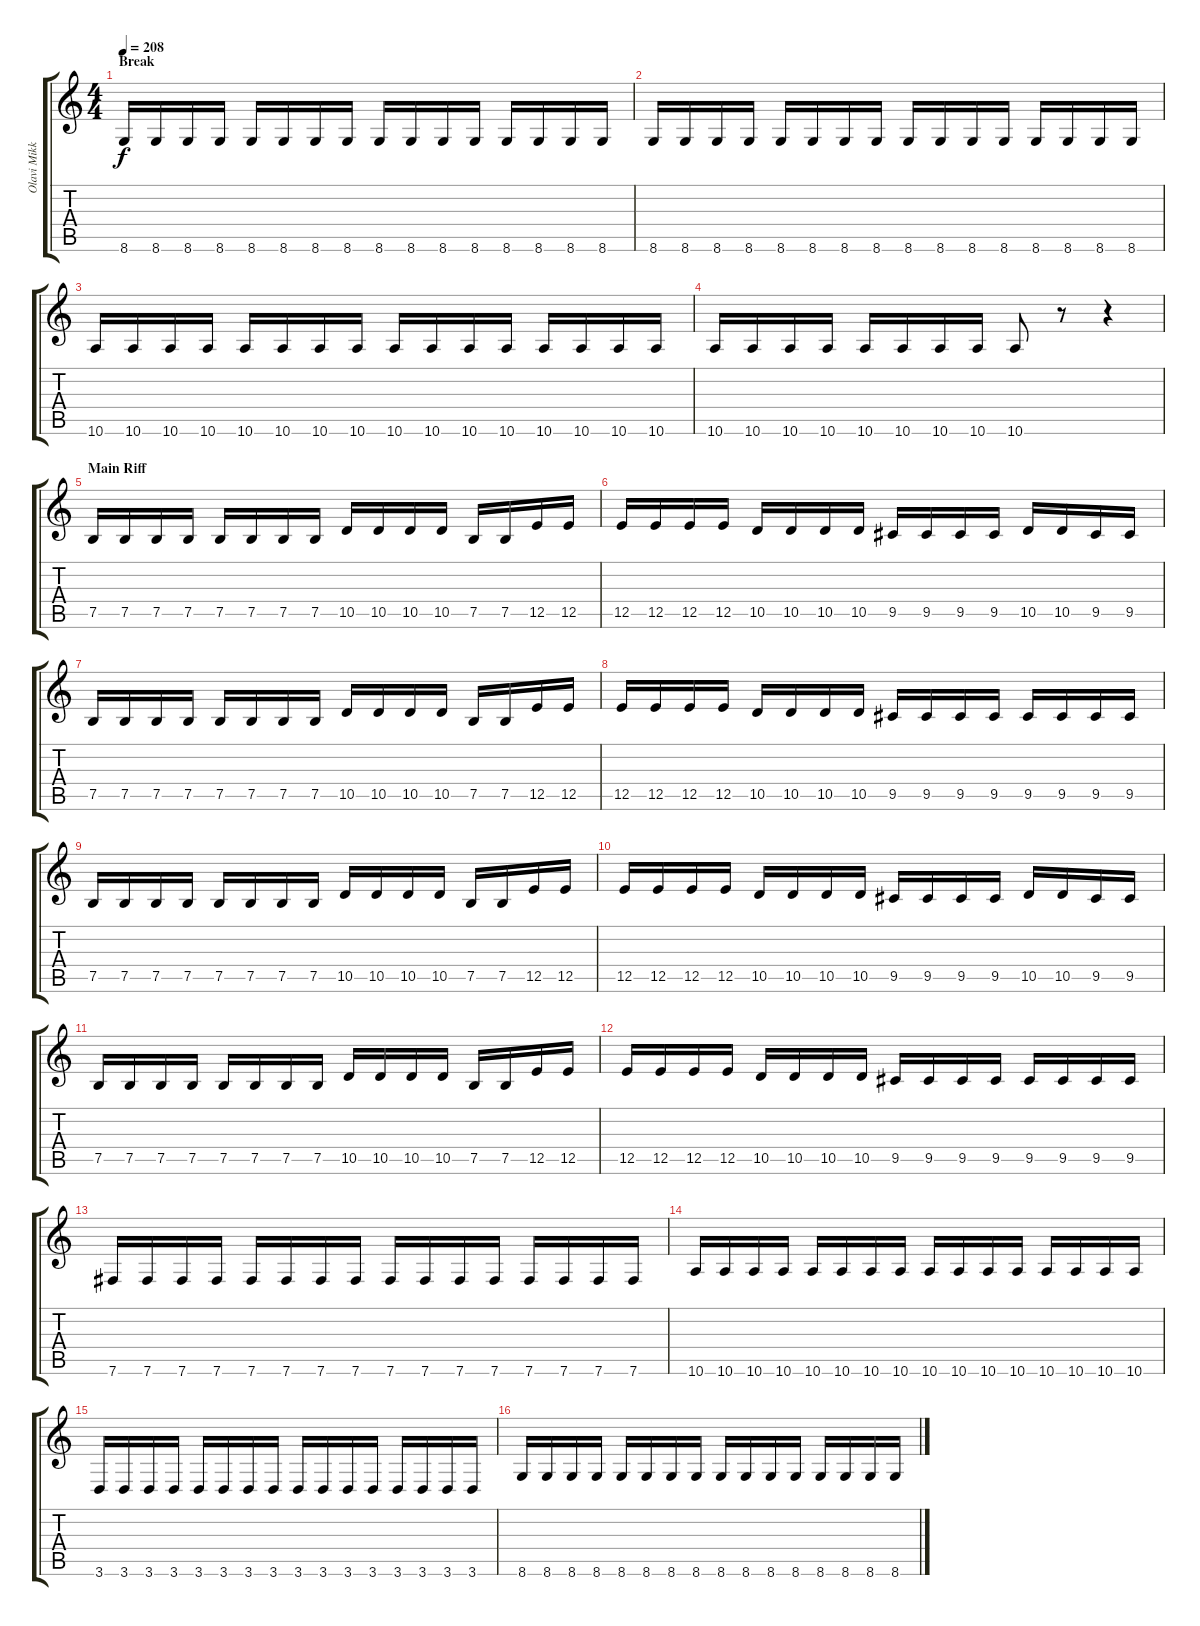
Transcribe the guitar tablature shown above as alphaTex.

\track ("Olavi Mikkonen" "Olavi Mikk") {instrument distortionguitar}
\staff {score tabs}
\tuning (B3 Gb3 D3 A2 E2 B1) {hide}
\ts (4 4)
\section ("" "Break")
\tempo 208
\clef g2
\ks c
8.6.16{dy f} 8.6.16 8.6.16 8.6.16 8.6.16 8.6.16 8.6.16 8.6.16 8.6.16 8.6.16 8.6.16 8.6.16 8.6.16 8.6.16 8.6.16 8.6.16 |
8.6.16 8.6.16 8.6.16 8.6.16 8.6.16 8.6.16 8.6.16 8.6.16 8.6.16 8.6.16 8.6.16 8.6.16 8.6.16 8.6.16 8.6.16 8.6.16 |
10.6.16 10.6.16 10.6.16 10.6.16 10.6.16 10.6.16 10.6.16 10.6.16 10.6.16 10.6.16 10.6.16 10.6.16 10.6.16 10.6.16 10.6.16 10.6.16 |
10.6.16 10.6.16 10.6.16 10.6.16 10.6.16 10.6.16 10.6.16 10.6.16 10.6.8 r.8 r.4 |
\section ("" "Main Riff")
7.5.16 7.5.16 7.5.16 7.5.16 7.5.16 7.5.16 7.5.16 7.5.16 10.5.16 10.5.16 10.5.16 10.5.16 7.5.16 7.5.16 12.5.16 12.5.16 |
12.5.16 12.5.16 12.5.16 12.5.16 10.5.16 10.5.16 10.5.16 10.5.16 9.5.16 9.5.16 9.5.16 9.5.16 10.5.16 10.5.16 9.5.16 9.5.16 |
7.5.16 7.5.16 7.5.16 7.5.16 7.5.16 7.5.16 7.5.16 7.5.16 10.5.16 10.5.16 10.5.16 10.5.16 7.5.16 7.5.16 12.5.16 12.5.16 |
12.5.16 12.5.16 12.5.16 12.5.16 10.5.16 10.5.16 10.5.16 10.5.16 9.5.16 9.5.16 9.5.16 9.5.16 9.5.16 9.5.16 9.5.16 9.5.16 |
7.5.16 7.5.16 7.5.16 7.5.16 7.5.16 7.5.16 7.5.16 7.5.16 10.5.16 10.5.16 10.5.16 10.5.16 7.5.16 7.5.16 12.5.16 12.5.16 |
12.5.16 12.5.16 12.5.16 12.5.16 10.5.16 10.5.16 10.5.16 10.5.16 9.5.16 9.5.16 9.5.16 9.5.16 10.5.16 10.5.16 9.5.16 9.5.16 |
7.5.16 7.5.16 7.5.16 7.5.16 7.5.16 7.5.16 7.5.16 7.5.16 10.5.16 10.5.16 10.5.16 10.5.16 7.5.16 7.5.16 12.5.16 12.5.16 |
12.5.16 12.5.16 12.5.16 12.5.16 10.5.16 10.5.16 10.5.16 10.5.16 9.5.16 9.5.16 9.5.16 9.5.16 9.5.16 9.5.16 9.5.16 9.5.16 |
7.6.16 7.6.16 7.6.16 7.6.16 7.6.16 7.6.16 7.6.16 7.6.16 7.6.16 7.6.16 7.6.16 7.6.16 7.6.16 7.6.16 7.6.16 7.6.16 |
10.6.16 10.6.16 10.6.16 10.6.16 10.6.16 10.6.16 10.6.16 10.6.16 10.6.16 10.6.16 10.6.16 10.6.16 10.6.16 10.6.16 10.6.16 10.6.16 |
3.6.16 3.6.16 3.6.16 3.6.16 3.6.16 3.6.16 3.6.16 3.6.16 3.6.16 3.6.16 3.6.16 3.6.16 3.6.16 3.6.16 3.6.16 3.6.16 |
8.6.16 8.6.16 8.6.16 8.6.16 8.6.16 8.6.16 8.6.16 8.6.16 8.6.16 8.6.16 8.6.16 8.6.16 8.6.16 8.6.16 8.6.16 8.6.16
